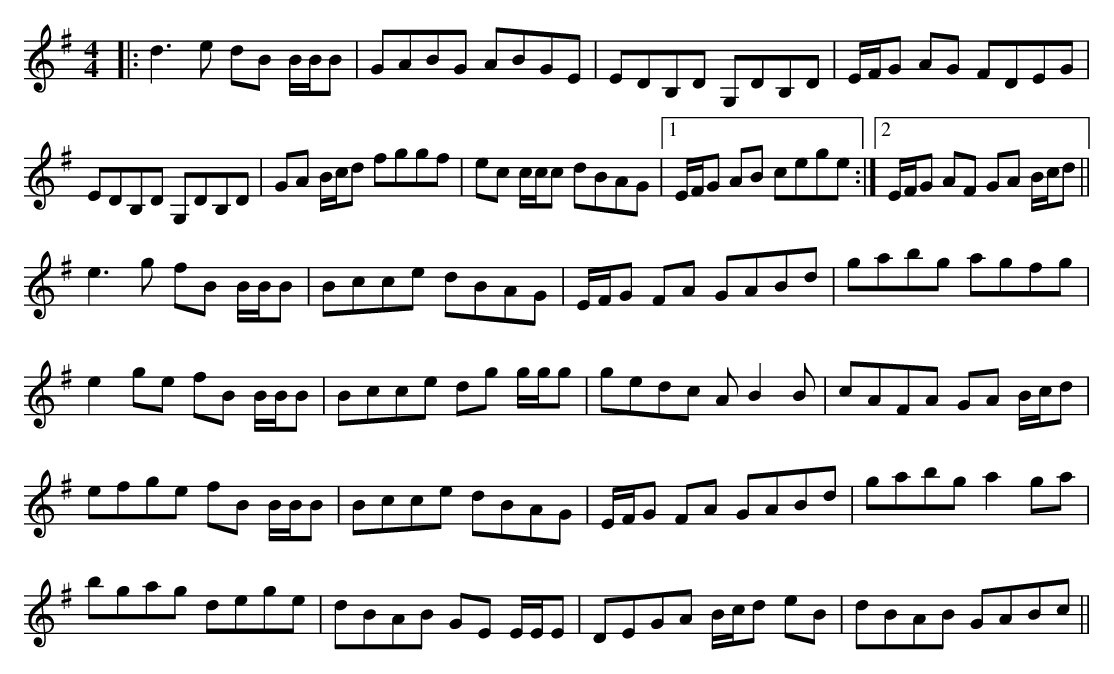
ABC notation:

X:1
M:4/4
K:G
|:d3e dB B/B/B|GABG ABGE|EDB,D G,DB,D|E/F/G AG FDEG|
EDB,D G,DB,D|GA B/c/d fggf|ec c/c/c dBAG|1 E/F/G AB cege:|2 E/F/G AF GA B/c/d||
e3g fB B/B/B|Bcce dBAG|E/F/G FA GABd|gabg agfg|
e2ge fB B/B/B|Bcce dg g/g/g|gedc AB2B|cAFA GA B/c/d|
efge fB B/B/B|Bcce dBAG|E/F/G FA GABd|gabg a2ga|
bgag dege|dBAB GE E/E/E|DEGA B/c/d eB|dBAB GABc||
